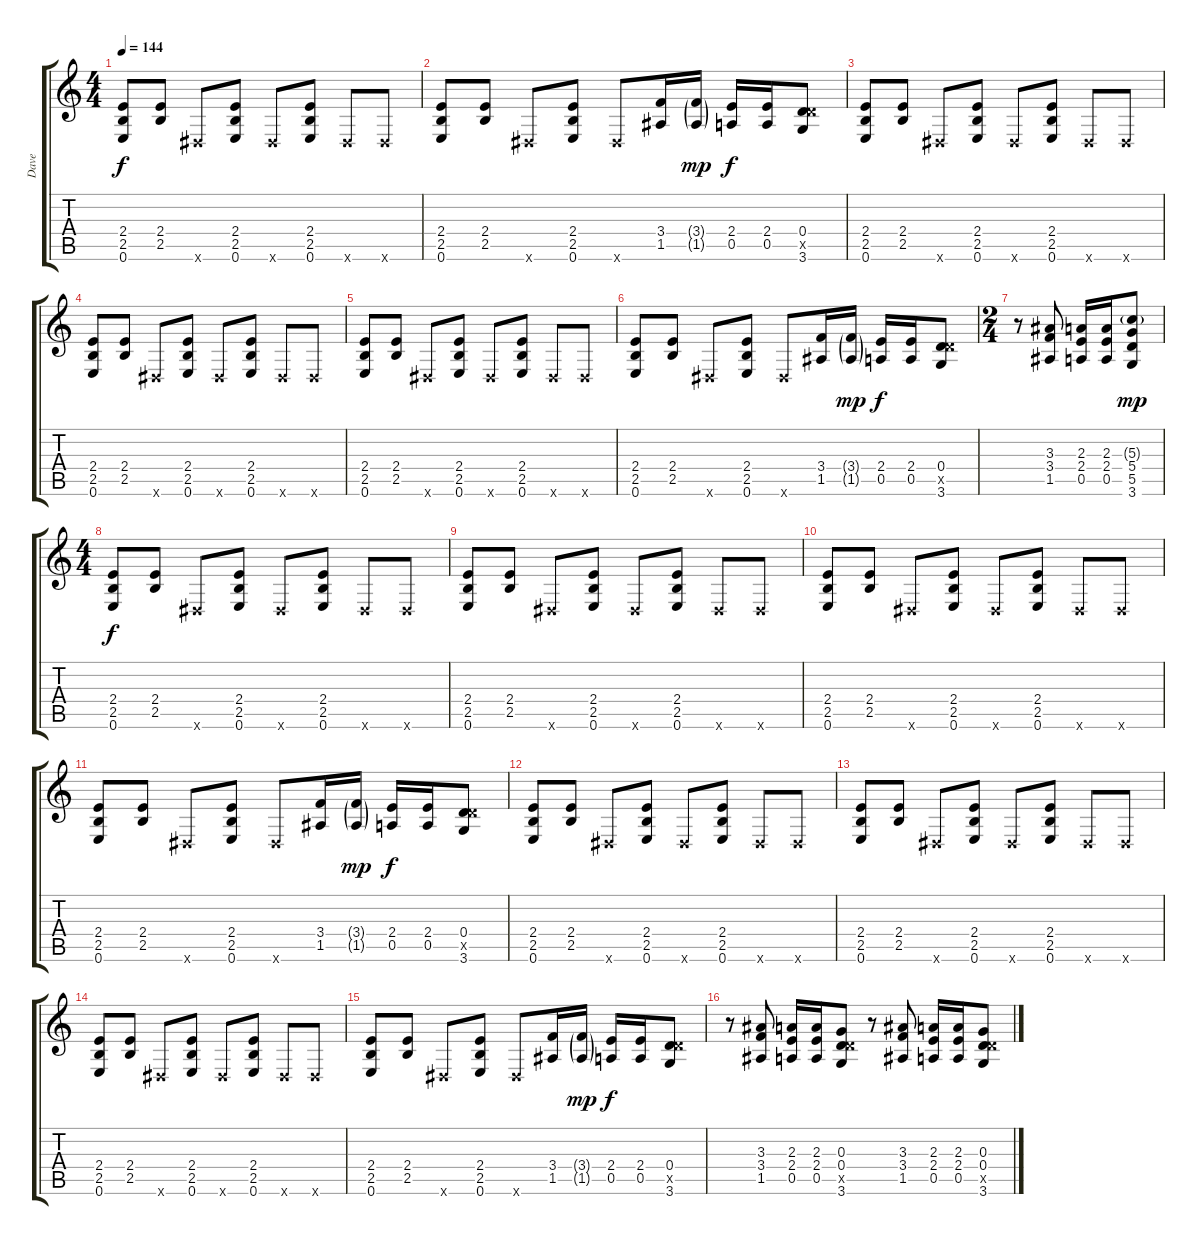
\track ("Dave" "Dave") {instrument distortionguitar}
\staff {score tabs}
\tuning (E4 B3 G3 D3 A2 E2) {hide}
\ts (4 4)
\tempo 144
\clef g2
\ks c
(2.4 2.5 0.6).8{dy f} (2.4 2.5).8 -1.6{x}.8 (2.4 2.5 0.6).8 -1.6{x}.8 (2.4 2.5 0.6).8 -1.6{x}.8 -1.6{x}.8 |
(2.4 2.5 0.6).8 (2.4 2.5).8 -1.6{x}.8 (2.4 2.5 0.6).8 -1.6{x}.8 (3.4 1.5).16 (3.4{g} 1.5{g}).16{dy mp} (2.4 0.5).16{dy f} (2.4 0.5).16 (0.4 5.5{x} 3.6).8 |
(2.4 2.5 0.6).8 (2.4 2.5).8 -1.6{x}.8 (2.4 2.5 0.6).8 -1.6{x}.8 (2.4 2.5 0.6).8 -1.6{x}.8 -1.6{x}.8 |
(2.4 2.5 0.6).8 (2.4 2.5).8 -1.6{x}.8 (2.4 2.5 0.6).8 -1.6{x}.8 (2.4 2.5 0.6).8 -1.6{x}.8 -1.6{x}.8 |
(2.4 2.5 0.6).8 (2.4 2.5).8 -1.6{x}.8 (2.4 2.5 0.6).8 -1.6{x}.8 (2.4 2.5 0.6).8 -1.6{x}.8 -1.6{x}.8 |
(2.4 2.5 0.6).8 (2.4 2.5).8 -1.6{x}.8 (2.4 2.5 0.6).8 -1.6{x}.8 (3.4 1.5).16 (3.4{g} 1.5{g}).16{dy mp} (2.4 0.5).16{dy f} (2.4 0.5).16 (0.4 5.5{x} 3.6).8 |
\ts (2 4)
r.8 (3.3 3.4 1.5).8 (2.3 2.4 0.5).16 (2.3 2.4 0.5).16 (5.3{g} 5.4 5.5 3.6).8{dy mp} |
\ts (4 4)
(2.4 2.5 0.6).8{dy f} (2.4 2.5).8 -1.6{x}.8 (2.4 2.5 0.6).8 -1.6{x}.8 (2.4 2.5 0.6).8 -1.6{x}.8 -1.6{x}.8 |
(2.4 2.5 0.6).8 (2.4 2.5).8 -1.6{x}.8 (2.4 2.5 0.6).8 -1.6{x}.8 (2.4 2.5 0.6).8 -1.6{x}.8 -1.6{x}.8 |
(2.4 2.5 0.6).8 (2.4 2.5).8 -1.6{x}.8 (2.4 2.5 0.6).8 -1.6{x}.8 (2.4 2.5 0.6).8 -1.6{x}.8 -1.6{x}.8 |
(2.4 2.5 0.6).8 (2.4 2.5).8 -1.6{x}.8 (2.4 2.5 0.6).8 -1.6{x}.8 (3.4 1.5).16 (3.4{g} 1.5{g}).16{dy mp} (2.4 0.5).16{dy f} (2.4 0.5).16 (0.4 5.5{x} 3.6).8 |
(2.4 2.5 0.6).8 (2.4 2.5).8 -1.6{x}.8 (2.4 2.5 0.6).8 -1.6{x}.8 (2.4 2.5 0.6).8 -1.6{x}.8 -1.6{x}.8 |
(2.4 2.5 0.6).8 (2.4 2.5).8 -1.6{x}.8 (2.4 2.5 0.6).8 -1.6{x}.8 (2.4 2.5 0.6).8 -1.6{x}.8 -1.6{x}.8 |
(2.4 2.5 0.6).8 (2.4 2.5).8 -1.6{x}.8 (2.4 2.5 0.6).8 -1.6{x}.8 (2.4 2.5 0.6).8 -1.6{x}.8 -1.6{x}.8 |
(2.4 2.5 0.6).8 (2.4 2.5).8 -1.6{x}.8 (2.4 2.5 0.6).8 -1.6{x}.8 (3.4 1.5).16 (3.4{g} 1.5{g}).16{dy mp} (2.4 0.5).16{dy f} (2.4 0.5).16 (0.4 5.5{x} 3.6).8 |
r.8 (3.3 3.4 1.5).8 (2.3 2.4 0.5).16 (2.3 2.4 0.5).16 (0.3 0.4 5.5{x} 3.6).8 r.8 (3.3 3.4 1.5).8 (2.3 2.4 0.5).16 (2.3 2.4 0.5).16 (0.3 0.4 5.5{x} 3.6).8
